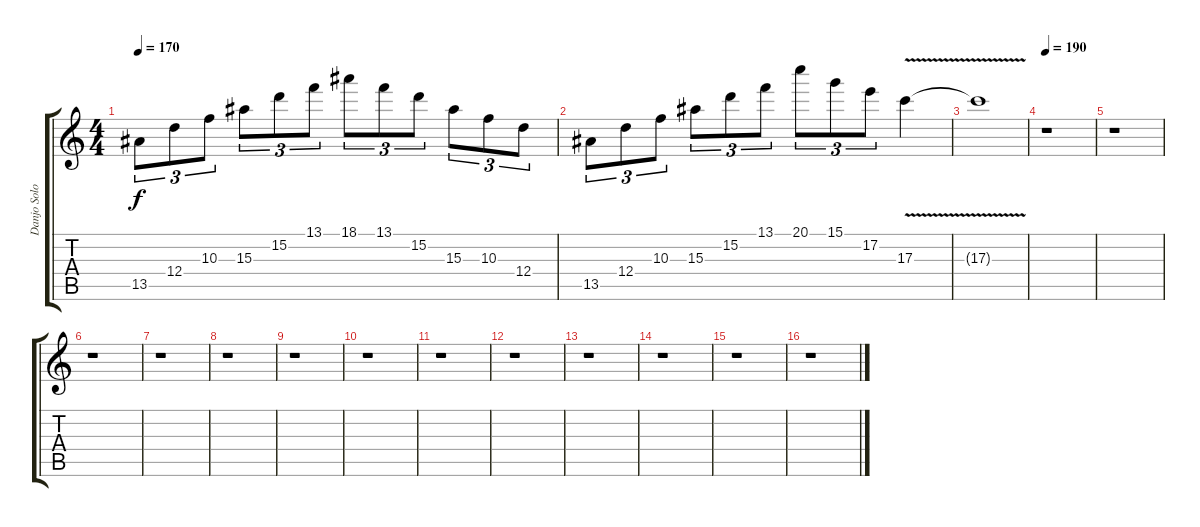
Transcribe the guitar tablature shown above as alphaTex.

\track ("Danjo Solo" "Danjo Solo") {instrument overdrivenguitar}
\staff {score tabs}
\tuning (E4 B3 G3 D3 A2 E2) {hide}
\ts (4 4)
\tempo 170
\clef g2
\ks c
13.5.8{tu (3 2) dy f} 12.4.8{tu (3 2)} 10.3.8{tu (3 2)} 15.3.8{tu (3 2)} 15.2.8{tu (3 2)} 13.1.8{tu (3 2)} 18.1.8{tu (3 2)} 13.1.8{tu (3 2)} 15.2.8{tu (3 2)} 15.3.8{tu (3 2)} 10.3.8{tu (3 2)} 12.4.8{tu (3 2)} |
13.5.8{tu (3 2)} 12.4.8{tu (3 2)} 10.3.8{tu (3 2)} 15.3.8{tu (3 2)} 15.2.8{tu (3 2)} 13.1.8{tu (3 2)} 20.1.8{tu (3 2)} 15.1.8{tu (3 2)} 17.2.8{tu (3 2)} 17.3{v}.4 |
17.3{v t}.1 |
\tempo 190
r.1 |
r.1 |
r.1 |
r.1 |
r.1 |
r.1 |
r.1 |
r.1 |
r.1 |
r.1 |
r.1 |
r.1 |
r.1
